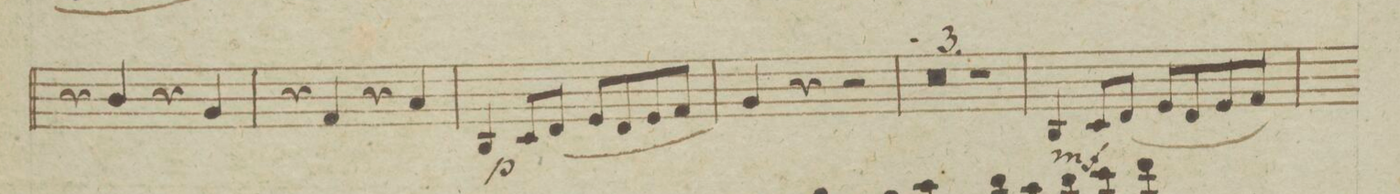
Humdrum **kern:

**kern	**dynam
*I"Violino Primo	*
*clefG2	*
*k[b-e-]	*
*met(c|)	*
*M2/2	*
4r	.
4b-/	.
4r	.
4g/	.
=95	=95
4r	.
4f/	.
4r	.
4a/	.
=96	=96
4B-/	p
(8c/L	.
8d/J	.
8e-/L	.
8d/	.
8e-/	.
8f/J)	.
=97	=97
4g/	.
4r	.
2r	.
=98	=98
0r	.
=99	=99
=100	=100
1r	.
=101	=101
4B-/	mf
(8c/L	.
8d/J	.
8e-/L	.
8d/	.
8e-/	.
8f/J)	.
=102	=102
*-	*-
